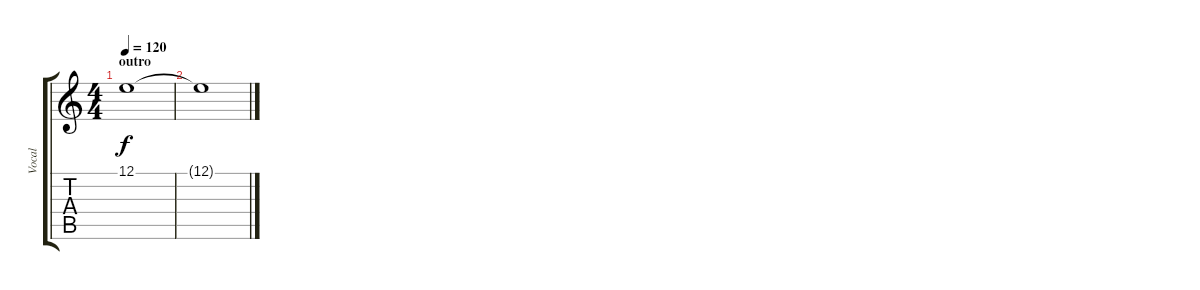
\track ("Vocal" "Vocal") {instrument lead2sawtooth}
\staff {score tabs}
\tuning (E4 B3 G3 D3 A2 E2) {hide}
\ts (4 4)
\section ("" "outro")
\tempo 120
\clef g2
\ks c
12.1.1{dy f volume 0 instrument pad4choir} |
12.1{t}.1
